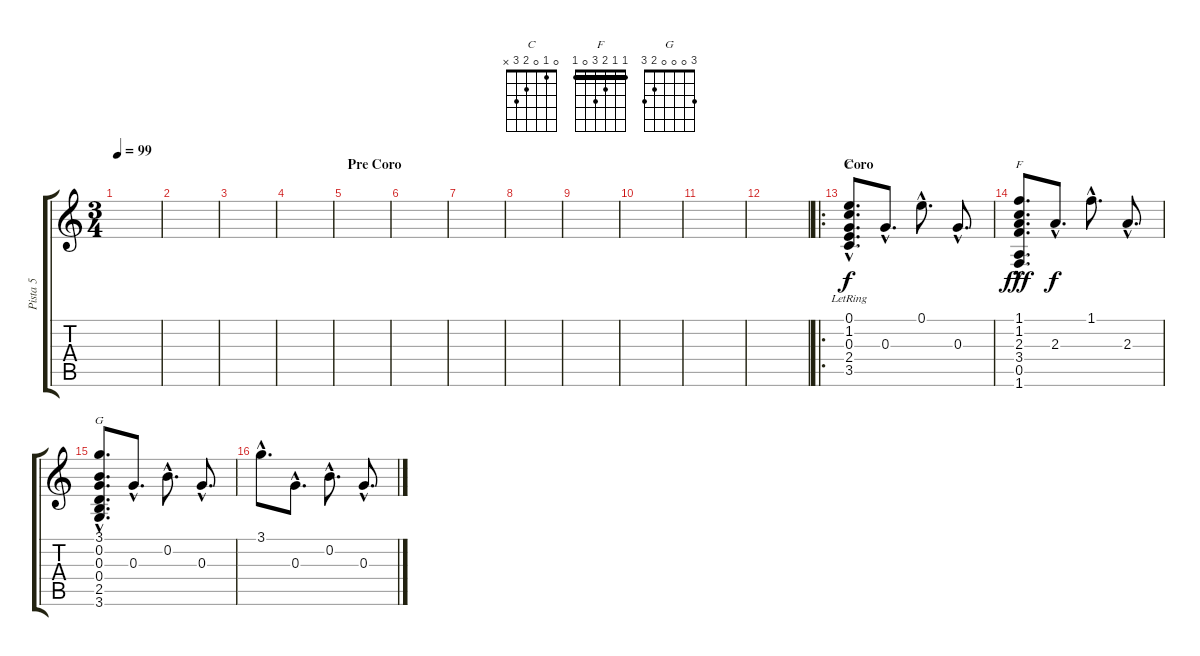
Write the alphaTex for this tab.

\track ("Pista 5" "Pista 5") {instrument acousticguitarsteel}
\staff {score tabs}
\tuning (E4 B3 G3 D3 A2 E2) {hide}
\chord ("C" 0 1 0 2 3 x)
\chord ("F" 1 1 2 3 0 1) {barre 1}
\chord ("G" 3 0 0 0 2 3)
\ts (3 4)
\tempo 99
\clef g2
\ks c
|
|
|
|
\section ("" "Pre Coro")
|
|
|
|
|
|
|
|
\ro
\section ("" "Coro")
(0.1{hac lr} 1.2{hac} 0.3{hac} 2.4{hac} 3.5{hac}).8{d ch "C"} 0.3{hac}.8{d dy f} 0.1{hac}.8{d} 0.3{hac}.8{d} |
(1.1{hac} 1.2{hac} 2.3{hac} 3.4{hac} 0.5{hac} 1.6{hac}).8{d ch "F" dy fff} 2.3{hac}.8{d dy f} 1.1{hac}.8{d} 2.3{hac}.8{d} |
(3.1{hac} 0.2{hac} 0.3{hac} 0.4{hac} 2.5{hac} 3.6{hac}).8{d ch "G"} 0.3{hac}.8{d} 0.2{hac}.8{d} 0.3{hac}.8{d} |
3.1{hac}.8{d} 0.3{hac}.8{d} 0.2{hac}.8{d} 0.3{hac}.8{d}
